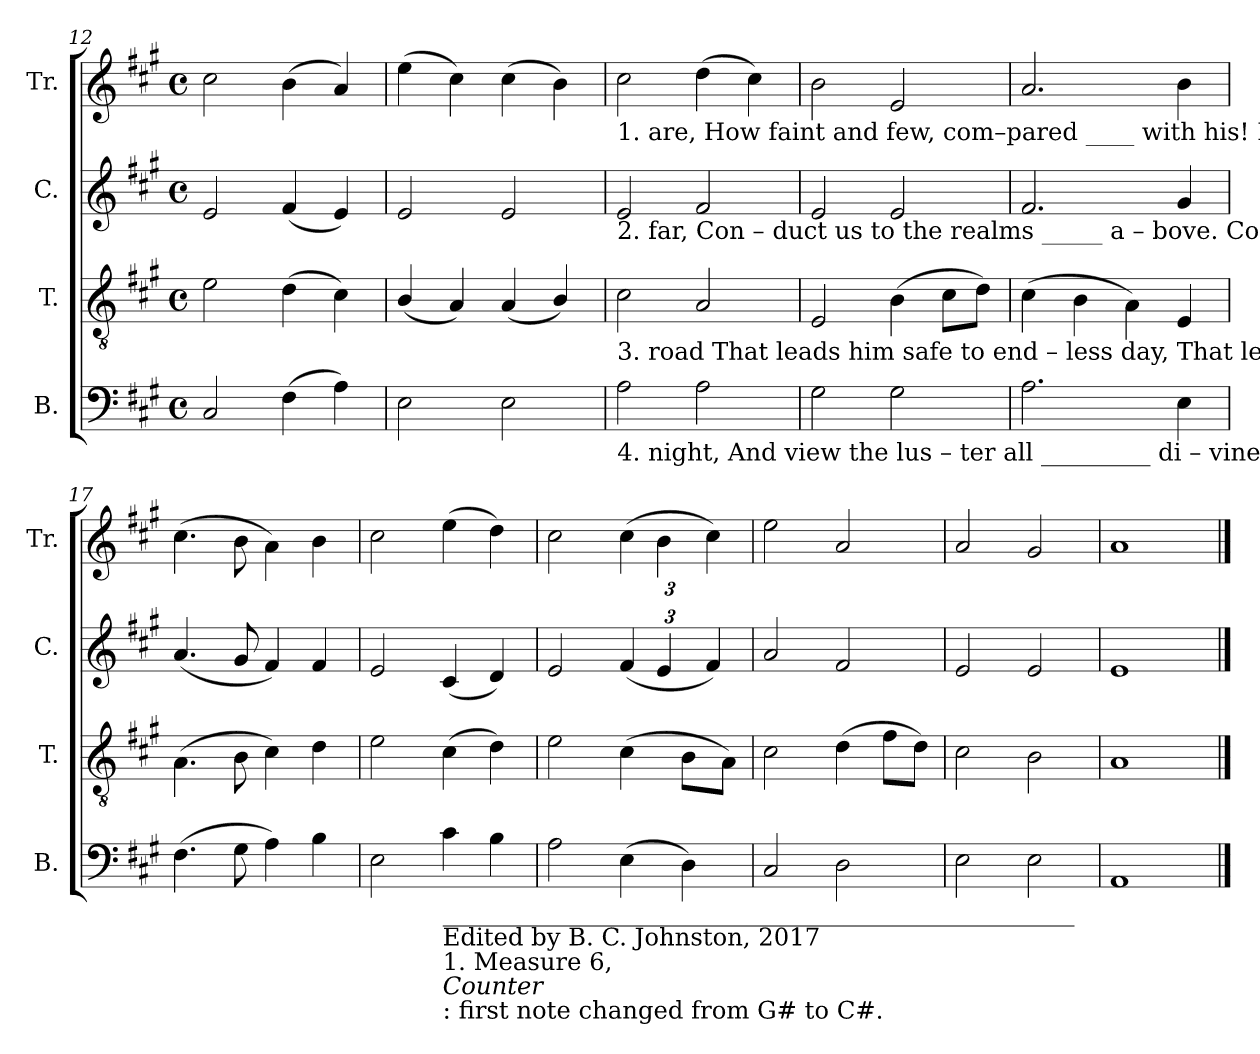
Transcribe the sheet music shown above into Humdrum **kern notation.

**kern	**kern	**kern	**kern
*part4	*part3	*part2	*part1
*staff4	*staff3	*staff2	*staff1
*I"B.	*I"T.	*I"C.	*I"Tr.
*I'B.	*I'T.	*I'C.	*I'Tr.
*clefF4	*clefGv2	*clefG2	*clefG2
*k[f#c#g#]	*k[f#c#g#]	*k[f#c#g#]	*k[f#c#g#]
*M4/4	*M4/4	*M4/4	*M4/4
*met(c)	*met(c)	*met(c)	*met(c)
=12	=12	=12	=12
2C#/	2e\	2e/	2cc#\
(4F#\	(4d\	(4f#/	(4b\
4A\)	4c#\)	4e/)	4a/)
=13	=13	=13	=13
2E\	(4B/	2e/	(4ee\
.	4A/)	.	4cc#\)
2E\	(4A/	2e/	(4cc#\
.	4B/)	.	4b\)
!!LO:LB:g=z
=14	=14	=14	=14
!	!	!	!LO:TX:b:t=1.  are,   How   faint   and     few,       com–pared ____ with  his!   How   faint     and       few,    com – pared  with his!
!	!	!LO:TX:b:t=2.   far,  Con – duct   us        to            the realms _____  a – bove.   Con – duct   us            to       the      realms  a – bove.	!
!	!LO:TX:b:t=3.  road   That   leads   him    safe         to end      –     less   day,   That    leads  him _____   safe   to ______  end – less  day.	!	!
!LO:TX:b:t=4.  night,  And  view   the     lus    –    ter all _________   di – vine,   And   view  the ______   lus –  ter           all   di  – vine.	!	!	!
2A\	2c#\	2e/	2cc#\
2A\	2A/	2f#/	(4dd\
.	.	.	4cc#\)
=15	=15	=15	=15
2G#\	2E/	2e/	2b\
2G#\	(4B\	2e/	2e/
.	8c#\L	.	.
.	8d\J)	.	.
=16	=16	=16	=16
2.A\	(4c#\	2.f#/	2.a/
.	4B\	.	.
.	4A\)	.	.
4E\	4E/	4g#/	4b\
=17	=17	=17	=17
(4.F#\	(4.A\	(4.a/	(4.cc#\
8G#\	8B\	8g#/	8b\
4A\)	4c#\)	4f#/)	4a\)
4B\	4d\	4f#/	4b\
=18	=18	=18	=18
2E\	2e\	2e/	2cc#\
!LO:TX:b:t=____________________________________________________	!	!	!
!LO:TX:b:t=Edited by B. C. Johnston, 2017	!	!	!
!LO:TX:b:t=1. Measure 6,	!	!	!
!LO:TX:b:i:t=Counter	!	!	!
!LO:TX:b:t=&colon; first note changed from G# to C#.	!	!	!
4c#\	(4c#\	(4c#/	(4ee\
4B\	4d\)	4d/)	4dd\)
=19	=19	=19	=19
2A\	2e\	2e/	2cc#\
*	*	*Xbrackettup	*Xbrackettup
(4E\	(4c#\	(6f#/	(6cc#\
.	.	6e/	6b\
4D\)	8B\L	.	.
.	.	6f#/)	6cc#\)
.	8A\J)	.	.
=20	=20	=20	=20
2C#/	2c#\	2a/	2ee\
2D\	(4d\	2f#/	2a/
.	8f#\L	.	.
.	8d\J)	.	.
=21	=21	=21	=21
2E\	2c#\	2e/	2a/
2E\	2B\	2e/	2g#/
=22	=22	=22	=22
1AA	1A	1e	1a
==	==	==	==
*-	*-	*-	*-
